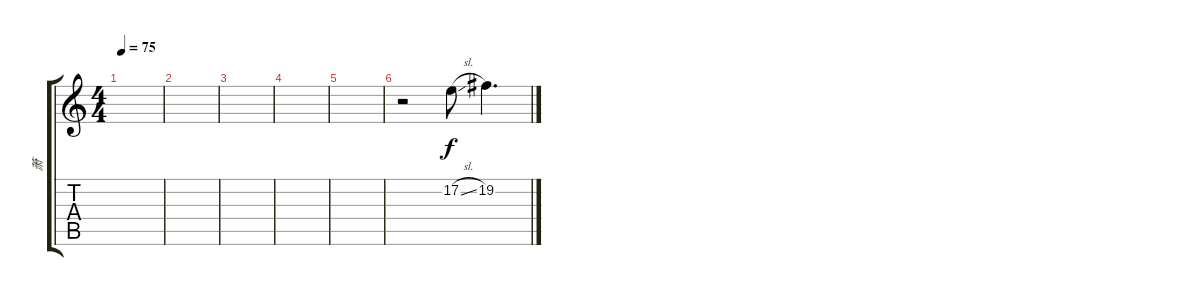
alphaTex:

\track ("萧" "萧") {instrument blownbottle}
\staff {score tabs}
\tuning (E4 B3 G3 D3 A2 E2) {hide}
\ts (4 4)
\tempo 75
\clef g2
\ks c
|
|
|
|
|
r.2 17.2{sl}.8 19.2.4{d}
